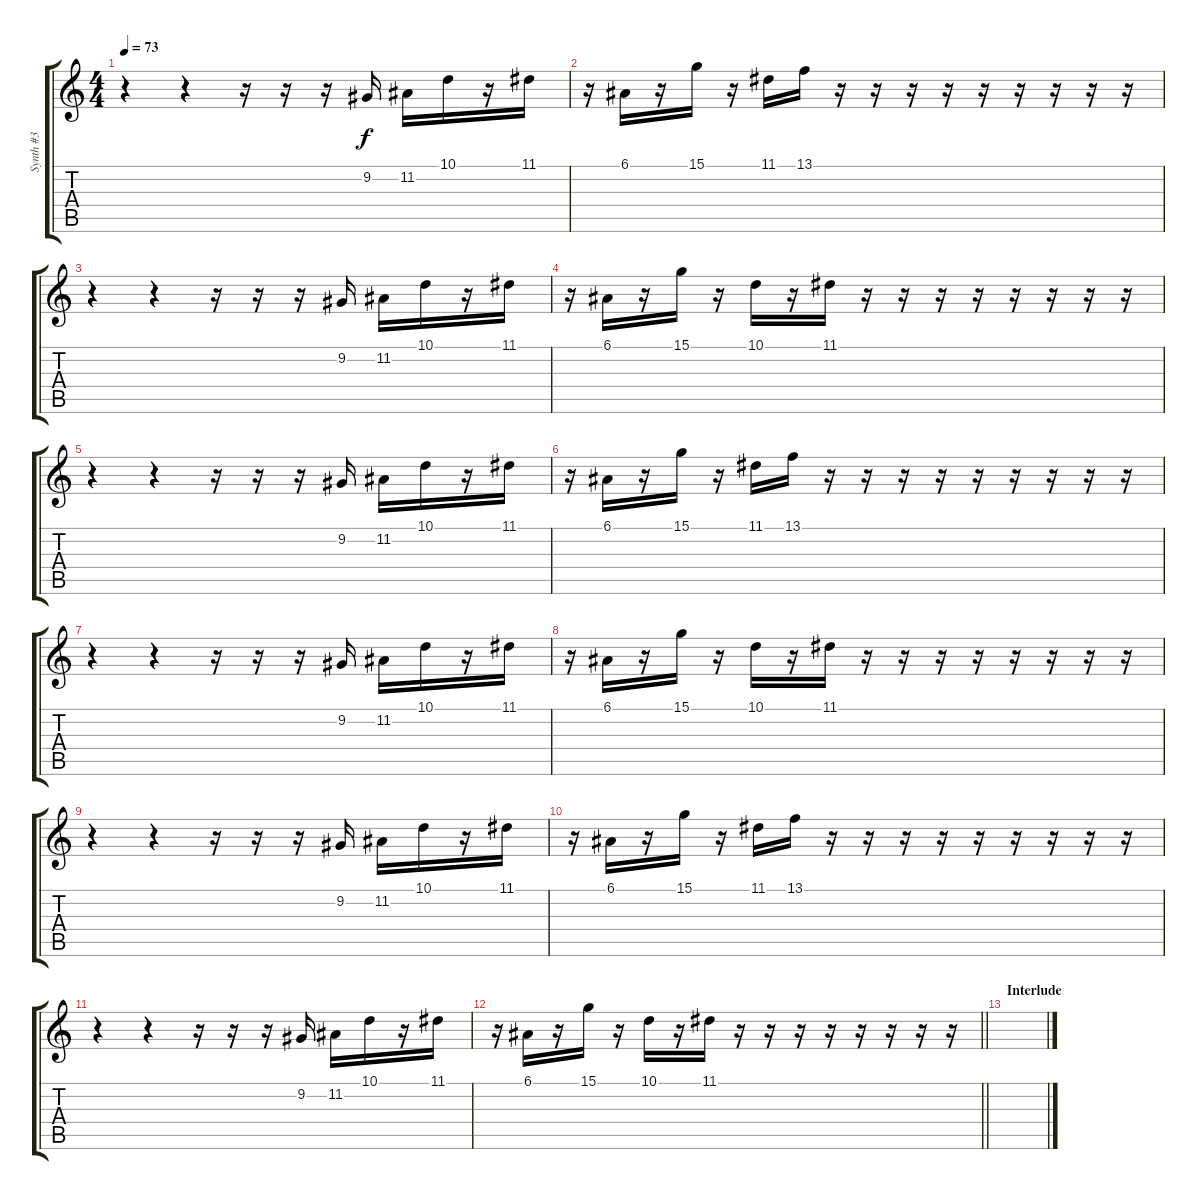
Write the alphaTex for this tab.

\track ("Synth #3" "Synth #3") {instrument vibraphone}
\staff {score tabs}
\tuning (E4 B3 G3 D3 A2 E2) {hide}
\ts (4 4)
\tempo 73
\clef g2
\ks c
r.4{dy f} r.4 r.16 r.16 r.16 9.2.16 11.2.16 10.1.16 r.16 11.1.16 |
r.16 6.1.16 r.16 15.1.16 r.16 11.1.16 13.1.16 r.16 r.16 r.16 r.16 r.16 r.16 r.16 r.16 r.16 |
r.4 r.4 r.16 r.16 r.16 9.2.16 11.2.16 10.1.16 r.16 11.1.16 |
r.16 6.1.16 r.16 15.1.16 r.16 10.1.16 r.16 11.1.16 r.16 r.16 r.16 r.16 r.16 r.16 r.16 r.16 |
r.4 r.4 r.16 r.16 r.16 9.2.16 11.2.16 10.1.16 r.16 11.1.16 |
r.16 6.1.16 r.16 15.1.16 r.16 11.1.16 13.1.16 r.16 r.16 r.16 r.16 r.16 r.16 r.16 r.16 r.16 |
r.4 r.4 r.16 r.16 r.16 9.2.16 11.2.16 10.1.16 r.16 11.1.16 |
r.16 6.1.16 r.16 15.1.16 r.16 10.1.16 r.16 11.1.16 r.16 r.16 r.16 r.16 r.16 r.16 r.16 r.16 |
r.4 r.4 r.16 r.16 r.16 9.2.16 11.2.16 10.1.16 r.16 11.1.16 |
r.16 6.1.16 r.16 15.1.16 r.16 11.1.16 13.1.16 r.16 r.16 r.16 r.16 r.16 r.16 r.16 r.16 r.16 |
r.4 r.4 r.16 r.16 r.16 9.2.16 11.2.16 10.1.16 r.16 11.1.16 |
\barLineRight lightlight
r.16 6.1.16 r.16 15.1.16 r.16 10.1.16 r.16 11.1.16 r.16 r.16 r.16 r.16 r.16 r.16 r.16 r.16 |
\section ("" "Interlude")
